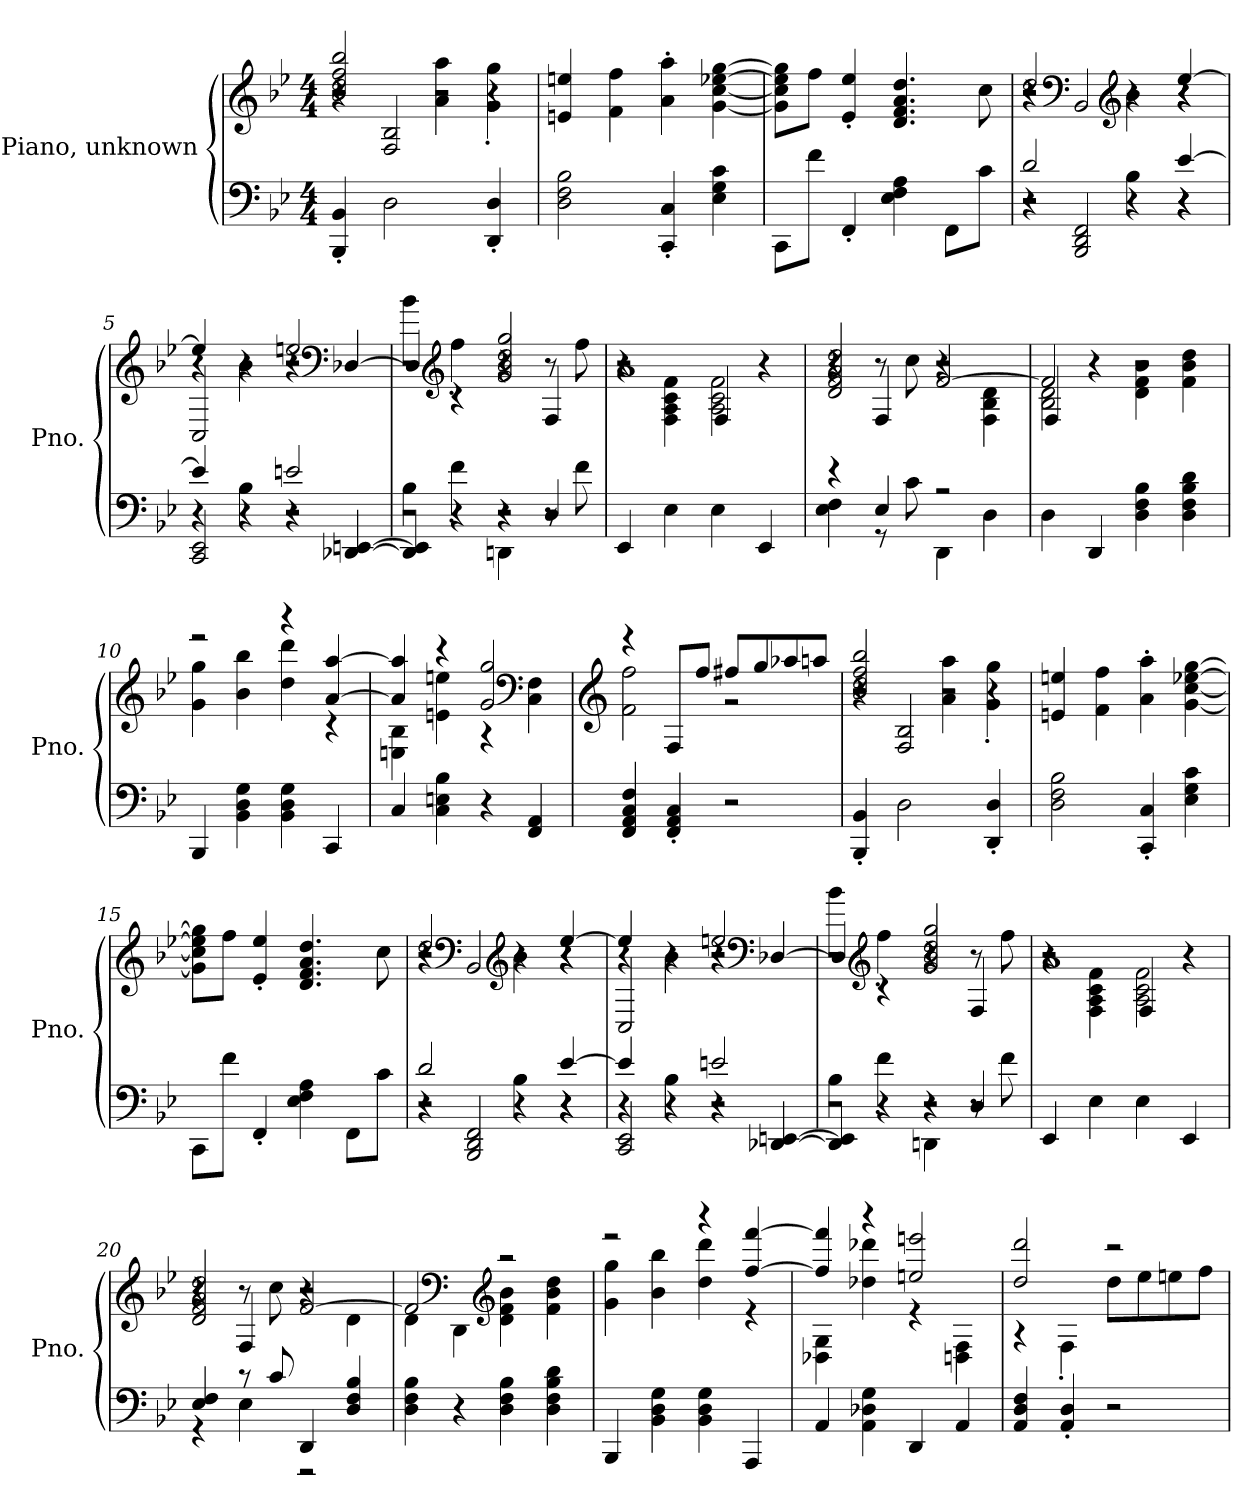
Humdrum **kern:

**kern	**kern
*part1	*part1
*staff2	*staff1
*I"Piano, unknown	*
*I'Pno.	*
*clefF4	*clefG2
*k[b-e-]	*k[b-e-]
*M4/4	*M4/4
*MM120	*MM120
=1	=1
*	*^
*	*	*^
4BBB-/' 4BB-/'	2b-/ 2dd/ 2ff/ 2bb-/	2r	4r
2D\	.	.	2F/ 2B-/
.	2r	4a\ 4aa\	.
4DD/' 4D/'	.	4g\' 4gg\'	4r
*	*v	*v	*v
=2	=2
2D\ 2F\ 2B-\	4en/ 4een/
.	4f\ 4ff\
4CC/' 4C/'	4a\' 4aa\'
4E-\ 4G\ 4c\	[4g\ [4cc\ [4ee-X\ [4gg\
=3	=3
8CC\L	8g\] 8cc\] 8ee-\] 8gg\]L
8f\J	8ff\J
4FF'/	4e-/' 4ee-/'
4E-\ 4F\ 4A\	4.d/ 4.f/ 4.a/ 4.dd/
8FF\L	.
8c\J	8cc\
=4	=4
*^	*^
*	*^	*	*^
2d/	2r	4r	2dd/	2r	4r
*	*	*	*clefF4	*	*
.	.	2BBB-/ 2DD/ 2FF/	.	.	2BB-/
*	*	*	*clefG2	*	*
4r	4B-\	.	4r	4b-\	.
[4e-/	4r	4r	[4ee-/	4r	4r
=5	=5	=5	=5	=5	=5
4e-/]	4r	2CC/ 2EE-/	4ee-/]	4r	2C/
4r	4B-\	.	4r	4b-\	.
2en/	2r	4r	2een/	2r	4r
*	*	*	*clefF4	*	*
.	.	[4DD-X/ [4EEn/	.	.	[4D-X/
!!LO:LB:g=z	!!	!!
=6	=6	=6	=6	=6	=6
2r	4B-\	4DD-/] 4EE/]	2r	4b-\	4D-/]
*	*	*	*clefG2	*	*
.	4f'\	4r	.	4ff'\	4r
4r	4DDn\	2r	2g/ 2b-/ 2dd/ 2gg/	4r	4r
4D/	8r	.	.	8r	4F/
.	8f\	.	.	8ff\	.
*v	*v	*v	*	*	*
=7	=7	=7	=7
4EE-/	1a	4r	2r
4E-\	.	4F\ 4A\ 4c\ 4f\	.
4E-\	.	2A\ 2c\ 2f\	4F/
4EE-/	.	.	4r
=8	=8	=8	=8
*^	*	*	*
4r	4E-\ 4F\	2d/ 2f/ 2a/ 2dd/	4r	4r
4E-/	8r	.	8r	4F/
.	8c\	.	8cc\	.
2r	4DD\	[2f/	4r	2r
.	4D\	.	4F\ 4B-\ 4d\	.
*v	*v	*	*	*
=9	=9	=9	=9
4D\	2f/]	2B-\ 2d\	4F/
4DD/	.	.	4r
4D\ 4F\ 4B-\	2r	4d\ 4f\ 4b-\	2r
4D\ 4F\ 4B-\ 4d\	.	4f\ 4b-\ 4dd\	.
*	*	*v	*v
=10	=10	=10
4BBB-/	2r	4g\ 4gg\
4BB-\ 4D\ 4G\	.	4b-\ 4bb-\
4BB-\ 4D\ 4G\	4r	4dd\ 4ddd\
4CC/	[4a/ [4aa/	4r
=11	=11	=11
4C/	4a/] 4aa/]	4En\ 4B-\
4C\ 4En\ 4B-\	4r	4en\ 4een\
4r	2g/ 2gg/	4r
*	*clefF4	*
4FF/ 4AA/	.	4C\ 4F\
!!LO:LB:g=z	!!
=12	=12	=12
*	*clefG2	*
4FF/ 4AA/ 4C/ 4F/	4r	2f\ 2ff\
4FF/' 4AA/' 4C/'	8F/L	.
.	8ff/J	.
2r	8ff#X/L	2r
.	8gg/	.
.	8aa-X/	.
.	8aan/J	.
=13	=13	=13
*	*	*^
4BBB-/' 4BB-/'	2b-/ 2dd/ 2ff/ 2bb-/	2r	4r
2D\	.	.	2F/ 2B-/
.	2r	4a\ 4aa\	.
4DD/' 4D/'	.	4g\' 4gg\'	4r
*	*v	*v	*v
=14	=14
2D\ 2F\ 2B-\	4en/ 4een/
.	4f\ 4ff\
4CC/' 4C/'	4a\' 4aa\'
4E-\ 4G\ 4c\	[4g\ [4cc\ [4ee-X\ [4gg\
=15	=15
8CC\L	8g\] 8cc\] 8ee-\] 8gg\]L
8f\J	8ff\J
4FF'/	4e-/' 4ee-/'
4E-\ 4F\ 4A\	4.d/ 4.f/ 4.a/ 4.dd/
8FF\L	.
8c\J	8cc\
=16	=16
*^	*^
*	*^	*	*^
2d/	2r	4r	2dd/	2r	4r
*	*	*	*clefF4	*	*
.	.	2BBB-/ 2DD/ 2FF/	.	.	2BB-/
*	*	*	*clefG2	*	*
4r	4B-\	.	4r	4b-\	.
[4e-/	4r	4r	[4ee-/	4r	4r
!!LO:LB:g=z	!!	!!
=17	=17	=17	=17	=17	=17
4e-/]	4r	2CC/ 2EE-/	4ee-/]	4r	2C/
4r	4B-\	.	4r	4b-\	.
2en/	2r	4r	2een/	2r	4r
*	*	*	*clefF4	*	*
.	.	[4DD-X/ [4EEn/	.	.	[4D-X/
=18	=18	=18	=18	=18	=18
2r	4B-\	4DD-/] 4EE/]	2r	4b-\	4D-/]
*	*	*	*clefG2	*	*
.	4f'\	4r	.	4ff'\	4r
4r	4DDn\	2r	2g/ 2b-/ 2dd/ 2gg/	4r	4r
4D/	8r	.	.	8r	4F/
.	8f\	.	.	8ff\	.
*v	*v	*v	*	*	*
=19	=19	=19	=19
4EE-/	1a	4r	2r
4E-\	.	4F\ 4A\ 4c\ 4f\	.
4E-\	.	2A\ 2c\ 2f\	4F/
4EE-/	.	.	4r
=20	=20	=20	=20
*^	*	*	*
4E-/ 4F/	4r	2d/ 2f/ 2a/ 2dd/	4r	4r
8r	4E-\	.	8r	4F/
8c/	.	.	8cc\	.
4DD/	2r	[2f/	4r	2r
4D/ 4F/ 4B-/	.	.	4d\	.
*v	*v	*	*	*
*	*	*v	*v
=21	=21	=21
4D\ 4F\ 4B-\	2f/]	4d\
*	*clefF4	*
4r	.	4DD\
*	*clefG2	*
4D\ 4F\ 4B-\	2r	4d\ 4f\ 4b-\
4D\ 4F\ 4B-\ 4d\	.	4f\ 4b-\ 4dd\
!!LO:LB:g=z	!!
=22	=22	=22
4BBB-/	2r	4g\ 4gg\
4BB-\ 4D\ 4G\	.	4b-\ 4bb-\
4BB-\ 4D\ 4G\	4r	4dd\ 4ddd\
4AAA/	[4ff/ [4fff/	4r
=23	=23	=23
4AA/	4ff/] 4fff/]	4D-X\ 4G\
4AA\ 4D-X\ 4G\	4r	4dd-X\ 4ddd-X\
4DD/	2een/ 2eeen/	4r
4AA/	.	4Dn\ 4F\
=24	=24	=24
4AA/ 4D/ 4F/	2dd/ 2ddd/	4r
4AA/' 4D/'	.	4F'\
2r	2r	8dd\L
.	.	8ee-\
.	.	8een\
.	.	8ff\J
*	*v	*v
=	=
*-	*-
